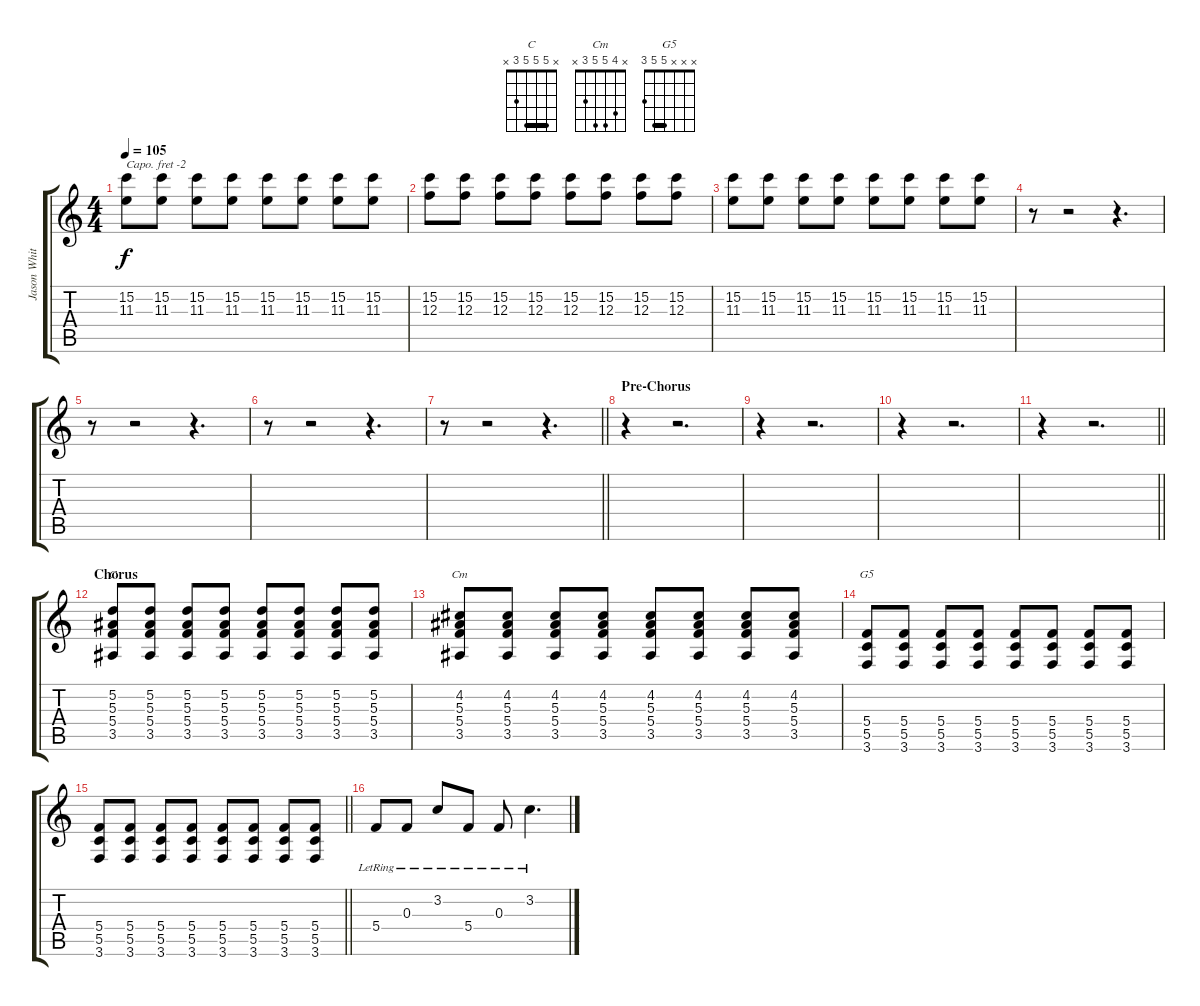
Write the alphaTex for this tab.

\track ("Jason White - Lead Guitar" "Jason Whit") {instrument distortionguitar}
\staff {score tabs}
\capo -2
\tuning (E4 B3 G3 D3 A2 E2) {hide}
\chord ("C" x 5 5 5 3 x) {barre 5}
\chord ("Cm" x 4 5 5 3 x)
\chord ("G5" x x x 5 5 3) {barre 5}
\ts (4 4)
\tempo 105
\clef g2
\ks c
(15.2 11.3).8{dy f} (15.2 11.3).8 (15.2 11.3).8 (15.2 11.3).8 (15.2 11.3).8 (15.2 11.3).8 (15.2 11.3).8 (15.2 11.3).8 |
(15.2 12.3).8 (15.2 12.3).8 (15.2 12.3).8 (15.2 12.3).8 (15.2 12.3).8 (15.2 12.3).8 (15.2 12.3).8 (15.2 12.3).8 |
(15.2 11.3).8 (15.2 11.3).8 (15.2 11.3).8 (15.2 11.3).8 (15.2 11.3).8 (15.2 11.3).8 (15.2 11.3).8 (15.2 11.3).8 |
r.8 r.2 r.4{d} |
r.8 r.2 r.4{d} |
r.8 r.2 r.4{d} |
\barLineRight lightlight
r.8 r.2 r.4{d} |
\section ("" "Pre-Chorus")
r.4 r.2{d} |
r.4 r.2{d} |
r.4 r.2{d} |
\barLineRight lightlight
r.4 r.2{d} |
\section ("" "Chorus")
(5.2 5.3 5.4 3.5).8{ch "C"} (5.2 5.3 5.4 3.5).8 (5.2 5.3 5.4 3.5).8 (5.2 5.3 5.4 3.5).8 (5.2 5.3 5.4 3.5).8 (5.2 5.3 5.4 3.5).8 (5.2 5.3 5.4 3.5).8 (5.2 5.3 5.4 3.5).8 |
(4.2 5.3 5.4 3.5).8{ch "Cm"} (4.2 5.3 5.4 3.5).8 (4.2 5.3 5.4 3.5).8 (4.2 5.3 5.4 3.5).8 (4.2 5.3 5.4 3.5).8 (4.2 5.3 5.4 3.5).8 (4.2 5.3 5.4 3.5).8 (4.2 5.3 5.4 3.5).8 |
(5.4 5.5 3.6).8{ch "G5"} (5.4 5.5 3.6).8 (5.4 5.5 3.6).8 (5.4 5.5 3.6).8 (5.4 5.5 3.6).8 (5.4 5.5 3.6).8 (5.4 5.5 3.6).8 (5.4 5.5 3.6).8 |
\barLineRight lightlight
(5.4 5.5 3.6).8 (5.4 5.5 3.6).8 (5.4 5.5 3.6).8 (5.4 5.5 3.6).8 (5.4 5.5 3.6).8 (5.4 5.5 3.6).8 (5.4 5.5 3.6).8 (5.4 5.5 3.6).8 |
5.4{lr}.8 0.3{lr}.8 3.2{lr}.8 5.4{lr}.8 0.3{lr}.8 3.2{lr}.4{d}
